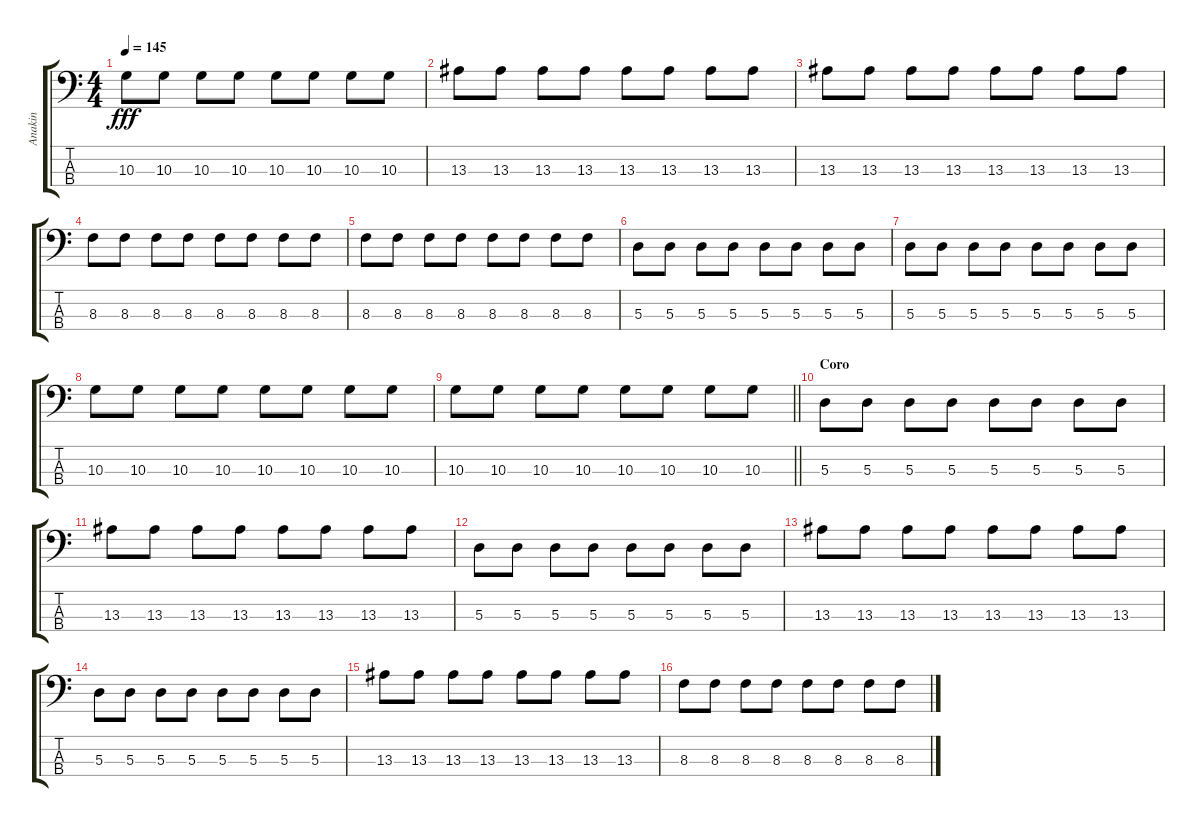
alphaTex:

\track ("Anakin" "Anakin") {instrument electricbasspick}
\staff {score tabs}
\tuning (G2 D2 A1 E1) {hide}
\ts (4 4)
\tempo 145
\clef f4
\ks c
10.3.8{dy fff} 10.3.8 10.3.8 10.3.8 10.3.8 10.3.8 10.3.8 10.3.8 |
13.3.8 13.3.8 13.3.8 13.3.8 13.3.8 13.3.8 13.3.8 13.3.8 |
13.3.8 13.3.8 13.3.8 13.3.8 13.3.8 13.3.8 13.3.8 13.3.8 |
8.3.8 8.3.8 8.3.8 8.3.8 8.3.8 8.3.8 8.3.8 8.3.8 |
8.3.8 8.3.8 8.3.8 8.3.8 8.3.8 8.3.8 8.3.8 8.3.8 |
5.3.8 5.3.8 5.3.8 5.3.8 5.3.8 5.3.8 5.3.8 5.3.8 |
5.3.8 5.3.8 5.3.8 5.3.8 5.3.8 5.3.8 5.3.8 5.3.8 |
10.3.8 10.3.8 10.3.8 10.3.8 10.3.8 10.3.8 10.3.8 10.3.8 |
\barLineRight lightlight
10.3.8 10.3.8 10.3.8 10.3.8 10.3.8 10.3.8 10.3.8 10.3.8 |
\section ("" "Coro")
5.3.8 5.3.8 5.3.8 5.3.8 5.3.8 5.3.8 5.3.8 5.3.8 |
13.3.8 13.3.8 13.3.8 13.3.8 13.3.8 13.3.8 13.3.8 13.3.8 |
5.3.8 5.3.8 5.3.8 5.3.8 5.3.8 5.3.8 5.3.8 5.3.8 |
13.3.8 13.3.8 13.3.8 13.3.8 13.3.8 13.3.8 13.3.8 13.3.8 |
5.3.8 5.3.8 5.3.8 5.3.8 5.3.8 5.3.8 5.3.8 5.3.8 |
13.3.8 13.3.8 13.3.8 13.3.8 13.3.8 13.3.8 13.3.8 13.3.8 |
8.3.8 8.3.8 8.3.8 8.3.8 8.3.8 8.3.8 8.3.8 8.3.8
